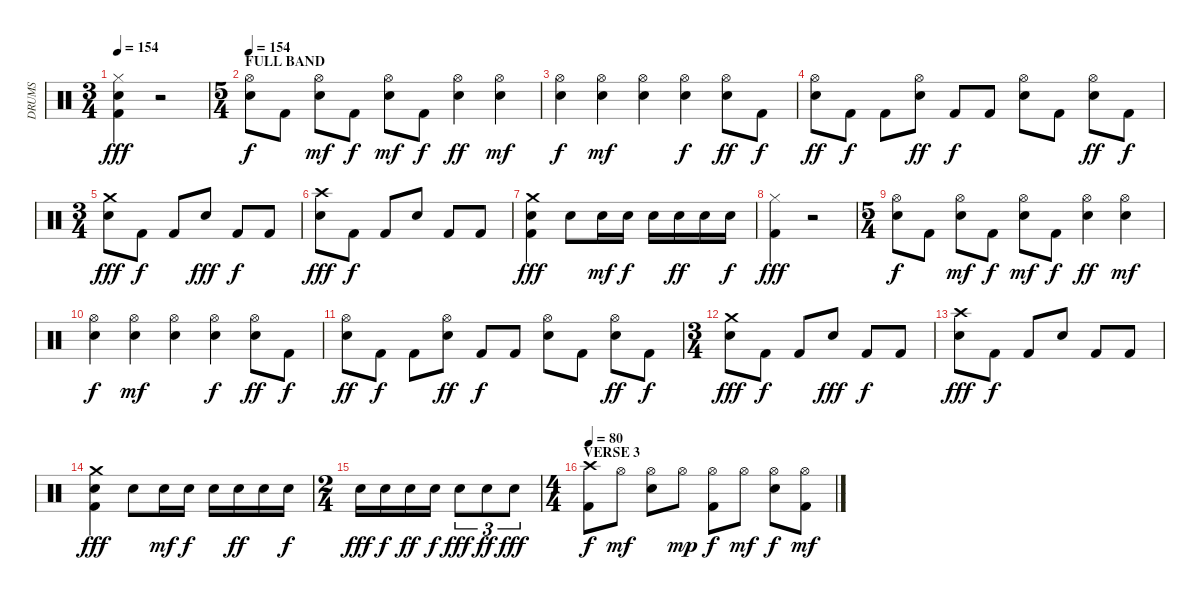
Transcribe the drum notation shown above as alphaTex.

\track ("DRUMS" "DRUMS") {instrument percussion}
\staff {score}
\articulation defaults
\ts (3 4)
\tempo 154
\clef neutral
\ks c
("Hi-Hat (closed)" "Electric Snare (hit)" "Kick (hit) 2").4{dy fff} r.2 |
\ts (5 4)
\section ("" "FULL BAND")
\tempo 154
("Hi-Hat (open)" "Electric Snare (hit)").8{dy f} "Kick (hit) 2".8 ("Hi-Hat (open)" "Electric Snare (hit)").8{dy mf} "Kick (hit) 2".8{dy f} ("Hi-Hat (open)" "Electric Snare (hit)").8{dy mf} "Kick (hit) 2".8{dy f} ("Hi-Hat (open)" "Electric Snare (hit)").4{dy ff} ("Hi-Hat (open)" "Electric Snare (hit)").4{dy mf} |
("Hi-Hat (open)" "Electric Snare (hit)").4{dy f} ("Hi-Hat (open)" "Electric Snare (hit)").4{dy mf} ("Hi-Hat (open)" "Electric Snare (hit)").4 ("Hi-Hat (open)" "Electric Snare (hit)").4{dy f} ("Hi-Hat (open)" "Electric Snare (hit)").8{dy ff} "Kick (hit) 2".8{dy f} |
("Hi-Hat (open)" "Electric Snare (hit)").8{dy ff} "Kick (hit) 2".8{dy f} "Kick (hit) 2".8 ("Hi-Hat (open)" "Electric Snare (hit)").8{dy ff} "Kick (hit) 2".8{dy f} "Kick (hit) 2".8 ("Hi-Hat (open)" "Electric Snare (hit)").8 "Kick (hit) 2".8 ("Hi-Hat (open)" "Electric Snare (hit)").8{dy ff} "Kick (hit) 2".8{dy f} |
\ts (3 4)
("Crash medium (hit)" "Electric Snare (hit)").8{dy fff} "Kick (hit) 2".8{dy f} "Kick (hit) 2".8 "Electric Snare (hit)".8{dy fff} "Kick (hit) 2".8{dy f} "Kick (hit) 2".8 |
("Crash high (hit)" "Electric Snare (hit)").8{dy fff} "Kick (hit) 2".8{dy f} "Kick (hit) 2".8 "Electric Snare (hit)".8 "Kick (hit) 2".8 "Kick (hit) 2".8 |
("Crash medium (hit)" "Electric Snare (hit)" "Kick (hit) 2").4{dy fff} "Electric Snare (hit)".8 "Electric Snare (hit)".16{dy mf} "Electric Snare (hit)".16{dy f} "Electric Snare (hit)".16 "Electric Snare (hit)".16{dy ff} "Electric Snare (hit)".16 "Electric Snare (hit)".16{dy f} |
("Hi-Hat (closed)" "Kick (hit) 2").4{dy fff} r.2 |
\ts (5 4)
("Hi-Hat (open)" "Electric Snare (hit)").8{dy f} "Kick (hit) 2".8 ("Hi-Hat (open)" "Electric Snare (hit)").8{dy mf} "Kick (hit) 2".8{dy f} ("Hi-Hat (open)" "Electric Snare (hit)").8{dy mf} "Kick (hit) 2".8{dy f} ("Hi-Hat (open)" "Electric Snare (hit)").4{dy ff} ("Hi-Hat (open)" "Electric Snare (hit)").4{dy mf} |
("Hi-Hat (open)" "Electric Snare (hit)").4{dy f} ("Hi-Hat (open)" "Electric Snare (hit)").4{dy mf} ("Hi-Hat (open)" "Electric Snare (hit)").4 ("Hi-Hat (open)" "Electric Snare (hit)").4{dy f} ("Hi-Hat (open)" "Electric Snare (hit)").8{dy ff} "Kick (hit) 2".8{dy f} |
("Hi-Hat (open)" "Electric Snare (hit)").8{dy ff} "Kick (hit) 2".8{dy f} "Kick (hit) 2".8 ("Hi-Hat (open)" "Electric Snare (hit)").8{dy ff} "Kick (hit) 2".8{dy f} "Kick (hit) 2".8 ("Hi-Hat (open)" "Electric Snare (hit)").8 "Kick (hit) 2".8 ("Hi-Hat (open)" "Electric Snare (hit)").8{dy ff} "Kick (hit) 2".8{dy f} |
\ts (3 4)
("Crash medium (hit)" "Electric Snare (hit)").8{dy fff} "Kick (hit) 2".8{dy f} "Kick (hit) 2".8 "Electric Snare (hit)".8{dy fff} "Kick (hit) 2".8{dy f} "Kick (hit) 2".8 |
("Crash high (hit)" "Electric Snare (hit)").8{dy fff} "Kick (hit) 2".8{dy f} "Kick (hit) 2".8 "Electric Snare (hit)".8 "Kick (hit) 2".8 "Kick (hit) 2".8 |
("Crash medium (hit)" "Electric Snare (hit)" "Kick (hit) 2").4{dy fff} "Electric Snare (hit)".8 "Electric Snare (hit)".16{dy mf} "Electric Snare (hit)".16{dy f} "Electric Snare (hit)".16 "Electric Snare (hit)".16{dy ff} "Electric Snare (hit)".16 "Electric Snare (hit)".16{dy f} |
\ts (2 4)
"Electric Snare (hit)".16{dy fff} "Electric Snare (hit)".16{dy f} "Electric Snare (hit)".16{dy ff} "Electric Snare (hit)".16{dy f} "Electric Snare (hit)".8{tu (3 2) dy fff} "Electric Snare (hit)".8{tu (3 2) dy ff} "Electric Snare (hit)".8{tu (3 2) dy fff} |
\ts (4 4)
\section ("" "VERSE 3")
\tempo 80
("Crash high (hit)" "Kick (hit) 2").8{dy f} "Hi-Hat (open)".8{dy mf} ("Hi-Hat (open)" "Electric Snare (hit)").8 "Hi-Hat (open)".8{dy mp} ("Hi-Hat (open)" "Kick (hit) 2").8{dy f} "Hi-Hat (open)".8{dy mf} ("Hi-Hat (open)" "Electric Snare (hit)").8{dy f} ("Hi-Hat (open)" "Kick (hit) 2").8{dy mf}
